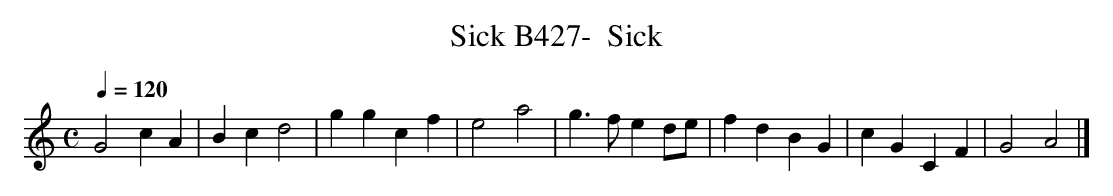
X:1
T:B427-  Sick, Sick
Q:1/4=120
L:1/4
M:C
K:Am
G2cA|Bcd2|ggcf|e2a2|\
g3/2f/ed/e/|fdBG|cGCF|G2A2|]
